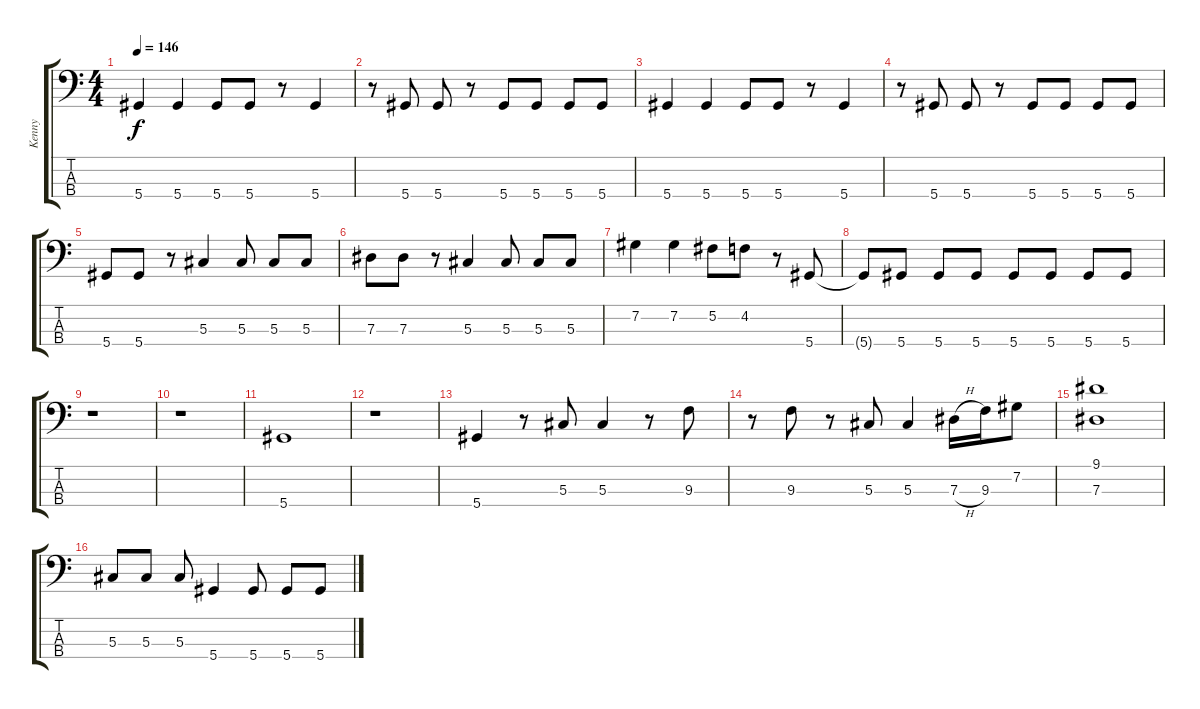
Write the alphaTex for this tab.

\track ("Kenny" "Kenny") {instrument electricbasspick}
\staff {score tabs}
\tuning (Gb2 Db2 Ab1 Eb1) {hide}
\ts (4 4)
\tempo 146
\clef f4
\ks c
5.4.4{dy f instrument electricbasspick} 5.4.4 5.4.8 5.4.8 r.8 5.4.4 |
r.8 5.4.8 5.4.8 r.8 5.4.8 5.4.8 5.4.8 5.4.8 |
5.4.4 5.4.4 5.4.8 5.4.8 r.8 5.4.4 |
r.8 5.4.8 5.4.8 r.8 5.4.8 5.4.8 5.4.8 5.4.8 |
5.4.8 5.4.8 r.8 5.3.4 5.3.8 5.3.8 5.3.8 |
7.3.8 7.3.8 r.8 5.3.4 5.3.8 5.3.8 5.3.8 |
7.2.4 7.2.4 5.2.8 4.2.8 r.8 5.4.8 |
5.4{t}.8 5.4.8 5.4.8 5.4.8 5.4.8 5.4.8 5.4.8 5.4.8 |
r.1 |
r.1 |
5.4.1 |
r.1 |
5.4.4 r.8 5.3.8 5.3.4 r.8 9.3.8 |
r.8 9.3.8 r.8 5.3.8 5.3.4 7.3{h}.16 9.3.16 7.2.8 |
(9.1 7.3).1 |
5.3.8 5.3.8 5.3.8 5.4.4 5.4.8 5.4.8 5.4.8
